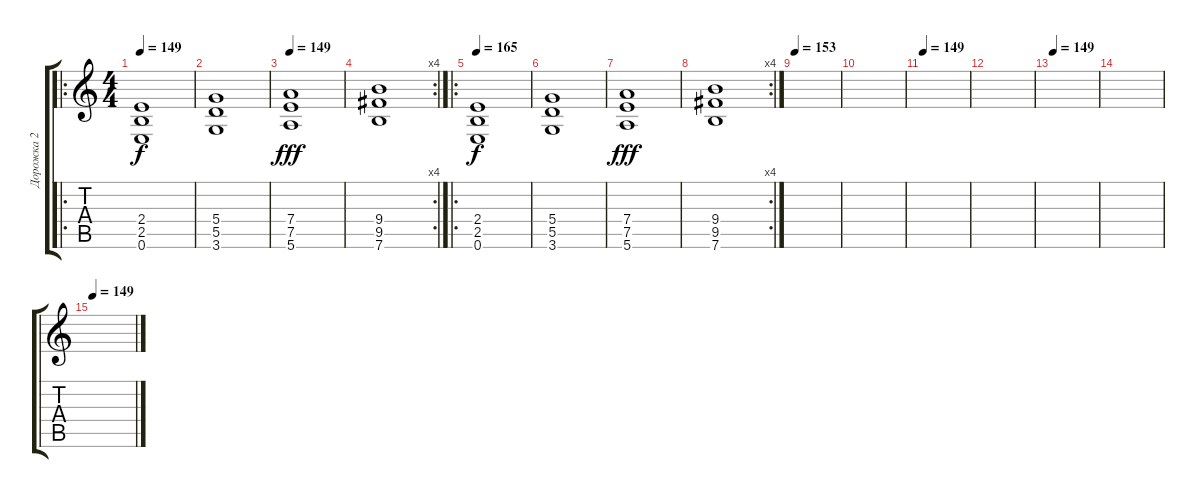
\track ("Дорожка 2" "Дорожка 2") {instrument distortionguitar}
\staff {score tabs}
\tuning (E4 B3 G3 D3 A2 E2) {hide}
\ro
\ts (4 4)
\tempo 149
\clef g2
\ks c
(2.4 2.5 0.6).1{dy f} |
(5.4 5.5 3.6).1 |
\tempo 149
(7.4 7.5 5.6).1{dy fff} |
\rc 4
(9.4 9.5 7.6).1 |
\ro
\tempo 165
(2.4 2.5 0.6).1{dy f} |
(5.4 5.5 3.6).1 |
(7.4 7.5 5.6).1{dy fff} |
\rc 4
(9.4 9.5 7.6).1 |
\tempo 153
|
|
\tempo 149
|
|
\tempo 149
|
|
\tempo 149
